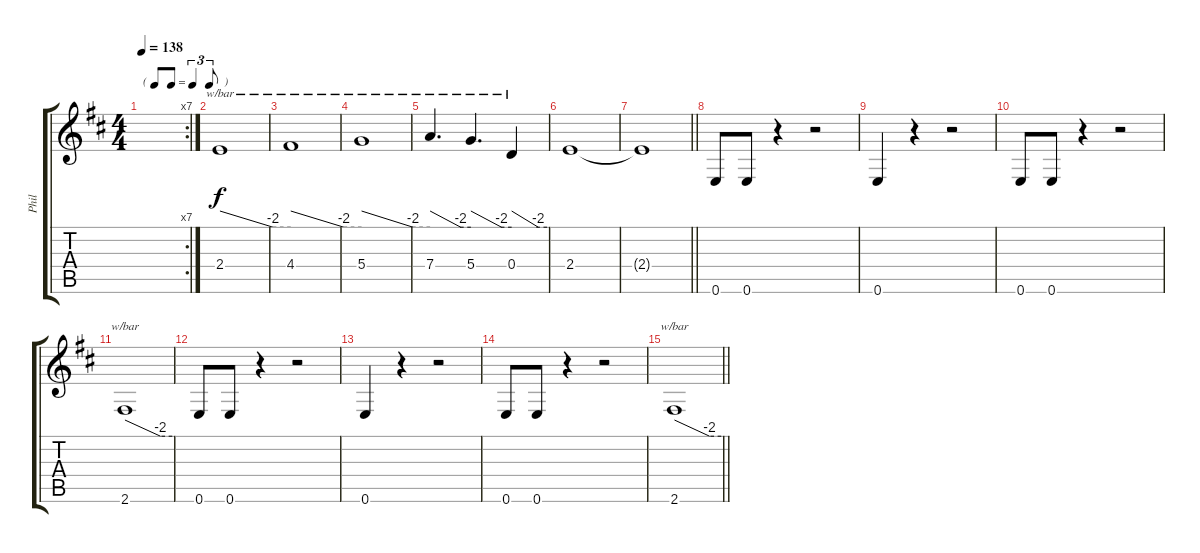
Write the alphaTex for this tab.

\track ("Phil" "Phil") {instrument distortionguitar}
\staff {score tabs}
\tuning (E4 B3 G3 D3 A2 E2) {hide}
\rc 7
\ts (4 4)
\tf triplet8th
\tempo 138
\clef g2
\ks d
|
2.4.1{tbe (custom default 0 0 45 -8 60 -8)} |
4.4.1{tbe (custom default 0 0 45 -8 60 -8)} |
5.4.1{tbe (custom default 0 0 45 -8 60 -8)} |
7.4.4{d tbe (custom default 0 0 45 -8 60 -8)} 5.4.4{d tbe (custom default 0 0 45 -8 60 -8)} 0.4.4{tbe (custom default 0 0 45 -8 60 -8)} |
2.4.1 |
\barLineRight lightlight
2.4{t}.1 |
0.6.8 0.6.8 r.4 r.2 |
0.6.4 r.4 r.2 |
0.6.8 0.6.8 r.4 r.2 |
2.6.1{tbe (custom default 0 0 45 -8 60 -8)} |
0.6.8 0.6.8 r.4 r.2 |
0.6.4 r.4 r.2 |
0.6.8 0.6.8 r.4 r.2 |
\barLineRight lightlight
2.6.1{tbe (custom default 0 0 45 -8 60 -8)}
